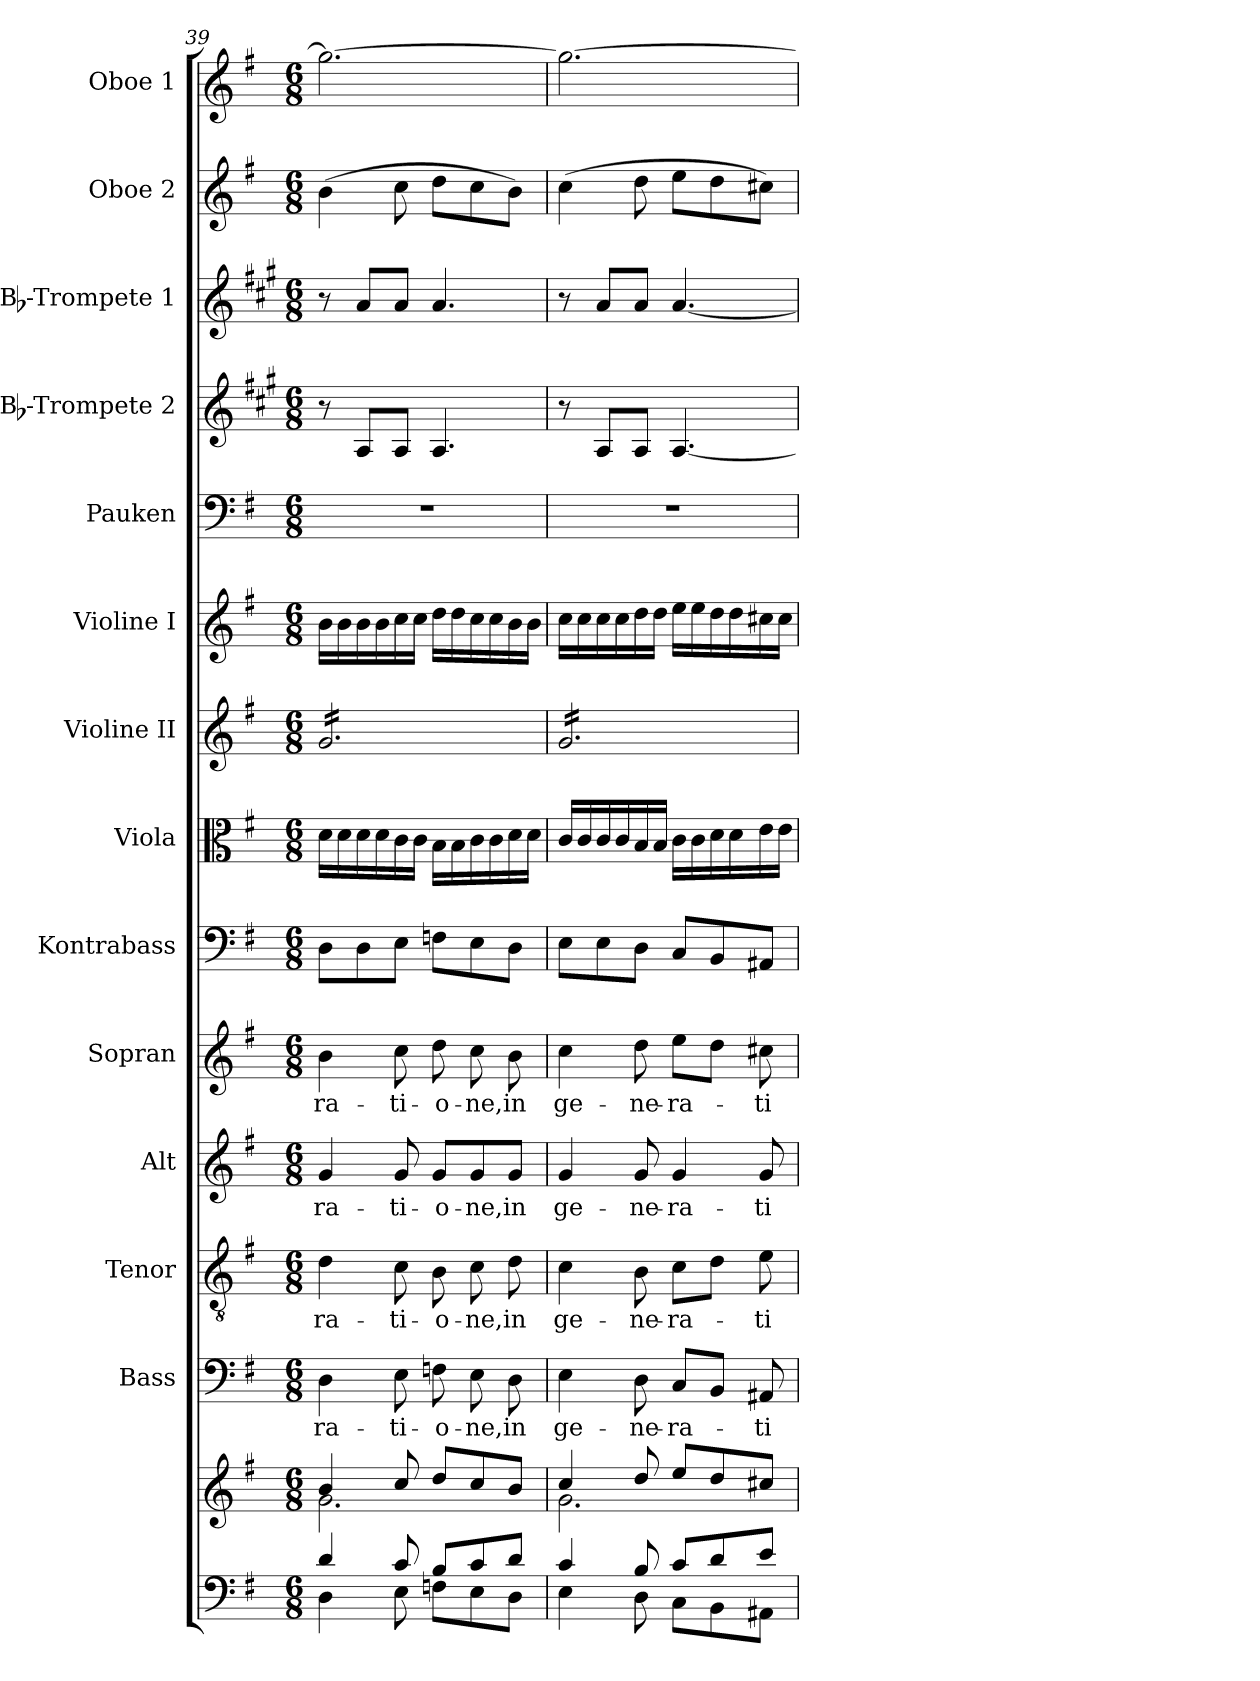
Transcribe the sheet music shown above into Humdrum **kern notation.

**kern	**kern	**kern	**text	**kern	**text	**kern	**text	**kern	**text	**kern	**kern	**kern	**kern	**kern	**kern	**kern	**kern	**kern
*part14	*part14	*part13	*part13	*part12	*part12	*part11	*part11	*part10	*part10	*part9	*part8	*part7	*part6	*part5	*part4	*part3	*part2	*part1
*staff15	*staff14	*staff13	*staff13	*staff12	*staff12	*staff11	*staff11	*staff10	*staff10	*staff9	*staff8	*staff7	*staff6	*staff5	*staff4	*staff3	*staff2	*staff1
*	*	*I"Bass	*	*I"Tenor	*	*I"Alt	*	*I"Sopran	*	*I"Kontrabass	*I"Viola	*I"Violine II	*I"Violine I	*I"Pauken	*I"Bb-Trompete 2	*I"Bb-Trompete 1	*I"Oboe 2	*I"Oboe 1
*	*	*I'B.	*	*I'T.	*	*I'A.	*	*I'S.	*	*I'Kb.	*I'Vla.	*I'Vl. II	*I'Vl. I	*I'Pk.	*I'Bb Trp. 2	*I'Bb Trp. 1	*I'Ob. 2	*I'Ob. 1
!!LO:PB:g=z
*clefF4	*clefG2	*clefF4	*	*clefGv2	*	*clefG2	*	*clefG2	*	*clefF4	*clefC3	*clefG2	*clefG2	*clefF4	*clefG2	*clefG2	*clefG2	*clefG2
*	*	*	*	*	*	*	*	*	*	*ITrd7c12	*	*	*	*	*ITrd1c2	*ITrd1c2	*	*
*k[f#]	*k[f#]	*k[f#]	*	*k[f#]	*	*k[f#]	*	*k[f#]	*	*k[f#]	*k[f#]	*k[f#]	*k[f#]	*k[f#]	*k[f#]	*k[f#]	*k[f#]	*k[f#]
*G:	*G:	*G:	*	*G:	*	*G:	*	*G:	*	*G:	*G:	*G:	*G:	*G:	*G:	*G:	*G:	*G:
*M6/8	*M6/8	*M6/8	*	*M6/8	*	*M6/8	*	*M6/8	*	*M6/8	*M6/8	*M6/8	*M6/8	*M6/8	*M6/8	*M6/8	*M6/8	*M6/8
=39	=39	=39	=39	=39	=39	=39	=39	=39	=39	=39	=39	=39	=39	=39	=39	=39	=39	=39
*^	*^	*	*	*	*	*	*	*	*	*	*	*	*	*	*	*	*	*
!	!	!	!	!	!LO:LY:b	!	!LO:LY:b	!	!LO:LY:b	!	!LO:LY:b	!	!	!	!	!	!	!	!	!
*	*	*	*	*	*	*	*	*	*	*	*	*	*	*tremolo	*	*	*	*	*	*
4d/	4D\	4b/	2.g\	4D\	-ra-	4d\	-ra-	4g/	-ra-	4b\	-ra-	8DD\L	16d\LL	16g/LL	16b\LL	2.r	8r	8r	(>4b\	2.gg\_
.	.	.	.	.	.	.	.	.	.	.	.	.	16d\	16g/	16b\	.	.	.	.	.
.	.	.	.	.	.	.	.	.	.	.	.	8DD\	16d\	16g/	16b\	.	8G/L	8g/L	.	.
.	.	.	.	.	.	.	.	.	.	.	.	.	16d\	16g/	16b\	.	.	.	.	.
!	!	!	!	!	!LO:LY:b	!	!LO:LY:b	!	!LO:LY:b	!	!LO:LY:b	!	!	!	!	!	!	!	!	!
8c/	8E\	8cc/	.	8E\	-ti-	8c\	-ti-	8g/	-ti-	8cc\	-ti-	8EE\J	16c\	16g/	16cc\	.	8G/J	8g/J	8cc\	.
.	.	.	.	.	.	.	.	.	.	.	.	.	16c\JJ	16g/	16cc\JJ	.	.	.	.	.
!	!	!	!	!	!LO:LY:b	!	!LO:LY:b	!	!LO:LY:b	!	!LO:LY:b	!	!	!	!	!	!	!	!	!
8B/L	8Fn\L	8dd/L	.	8Fn\	-o-	8B\	-o-	8g/L	-o-	8dd\	-o-	8FFn\L	16B\LL	16g/	16dd\LL	.	4.G/	4.g/	8dd\L	.
.	.	.	.	.	.	.	.	.	.	.	.	.	16B\	16g/	16dd\	.	.	.	.	.
!	!	!	!	!	!LO:LY:b	!	!LO:LY:b	!	!LO:LY:b	!	!LO:LY:b	!	!	!	!	!	!	!	!	!
8c/	8E\	8cc/	.	8E\	-ne,	8c\	-ne,	8g/	-ne,	8cc\	-ne,	8EE\	16c\	16g/	16cc\	.	.	.	8cc\	.
.	.	.	.	.	.	.	.	.	.	.	.	.	16c\	16g/	16cc\	.	.	.	.	.
!	!	!	!	!	!LO:LY:b	!	!LO:LY:b	!	!LO:LY:b	!	!LO:LY:b	!	!	!	!	!	!	!	!	!
8d/J	8D\J	8b/J	.	8D\	in	8d\	in	8g/J	in	8b\	in	8DD\J	16d\	16g/	16b\	.	.	.	8b\J)	.
.	.	.	.	.	.	.	.	.	.	.	.	.	16d\JJ	16g/JJ	16b\JJ	.	.	.	.	.
=40	=40	=40	=40	=40	=40	=40	=40	=40	=40	=40	=40	=40	=40	=40	=40	=40	=40	=40	=40	=40
!	!	!	!	!	!LO:LY:b	!	!LO:LY:b	!	!LO:LY:b	!	!LO:LY:b	!	!	!	!	!	!	!	!	!
4c/	4E\	4cc/	2.g\	4E\	ge-	4c\	ge-	4g/	ge-	4cc\	ge-	8EE\L	16c/LL	16g/LL	16cc\LL	2.r	8r	8r	(>4cc\	2.gg\_
.	.	.	.	.	.	.	.	.	.	.	.	.	16c/	16g/	16cc\	.	.	.	.	.
.	.	.	.	.	.	.	.	.	.	.	.	8EE\	16c/	16g/	16cc\	.	8G/L	8g/L	.	.
.	.	.	.	.	.	.	.	.	.	.	.	.	16c/	16g/	16cc\	.	.	.	.	.
!	!	!	!	!	!LO:LY:b	!	!LO:LY:b	!	!LO:LY:b	!	!LO:LY:b	!	!	!	!	!	!	!	!	!
8B/	8D\	8dd/	.	8D\	-ne-	8B\	-ne-	8g/	-ne-	8dd\	-ne-	8DD\J	16B/	16g/	16dd\	.	8G/J	8g/J	8dd\	.
.	.	.	.	.	.	.	.	.	.	.	.	.	16B/JJ	16g/	16dd\JJ	.	.	.	.	.
!	!	!	!	!	!LO:LY:b	!	!LO:LY:b	!	!LO:LY:b	!	!LO:LY:b	!	!	!	!	!	!	!	!	!
8c/L	8C\L	8ee/L	.	8C/L	-ra-	8c\L	-ra-	4g/	-ra-	8ee\L	-ra-	8CC/L	16c\LL	16g/	16ee\LL	.	[4.G/	[4.g/	8ee\L	.
.	.	.	.	.	.	.	.	.	.	.	.	.	16c\	16g/	16ee\	.	.	.	.	.
8d/	8BB\	8dd/	.	8BB/J	.	8d\J	.	.	.	8dd\J	.	8BBB/	16d\	16g/	16dd\	.	.	.	8dd\	.
.	.	.	.	.	.	.	.	.	.	.	.	.	16d\	16g/	16dd\	.	.	.	.	.
!	!	!	!	!	!LO:LY:b	!	!LO:LY:b	!	!LO:LY:b	!	!LO:LY:b	!	!	!	!	!	!	!	!	!
8e/J	8AA#X\J	8cc#X/J	.	8AA#X/	-ti-	8e\	-ti-	8g/	-ti-	8cc#X\	-ti-	8AAA#X/J	16e\	16g/	16cc#X\	.	.	.	8cc#X\J)	.
.	.	.	.	.	.	.	.	.	.	.	.	.	16e\JJ	16g/JJ	16cc#\JJ	.	.	.	.	.
*	*	*	*	*	*	*	*	*	*	*	*	*	*	*Xtremolo	*	*	*	*	*	*
*v	*v	*	*	*	*	*	*	*	*	*	*	*	*	*	*	*	*	*	*	*
*	*v	*v	*	*	*	*	*	*	*	*	*	*	*	*	*	*	*	*	*
=	=	=	=	=	=	=	=	=	=	=	=	=	=	=	=	=	=	=
*-	*-	*-	*-	*-	*-	*-	*-	*-	*-	*-	*-	*-	*-	*-	*-	*-	*-	*-
